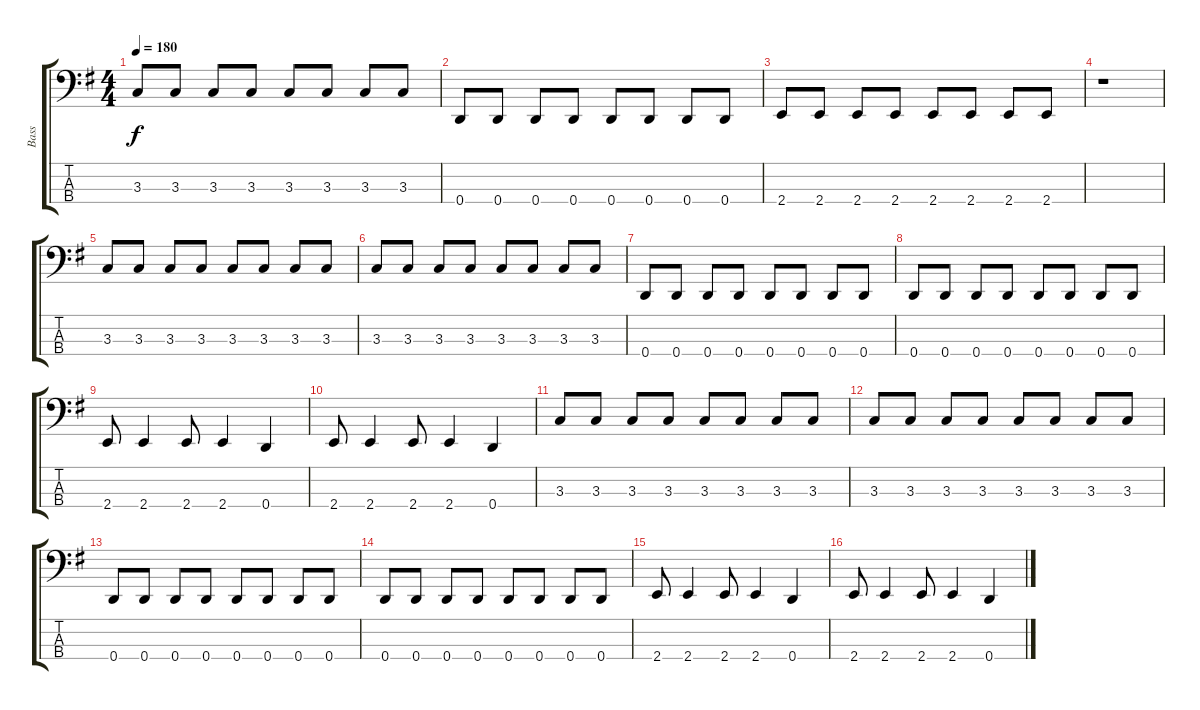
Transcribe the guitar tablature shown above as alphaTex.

\track ("Bass" "Bass") {instrument electricbassfinger}
\staff {score tabs}
\tuning (G2 D2 A1 D1) {hide}
\ts (4 4)
\tempo 180
\clef f4
\ks g
3.3.8{dy f} 3.3.8 3.3.8 3.3.8 3.3.8 3.3.8 3.3.8 3.3.8 |
0.4.8 0.4.8 0.4.8 0.4.8 0.4.8 0.4.8 0.4.8 0.4.8 |
2.4.8 2.4.8 2.4.8 2.4.8 2.4.8 2.4.8 2.4.8 2.4.8 |
r.1 |
3.3.8 3.3.8 3.3.8 3.3.8 3.3.8 3.3.8 3.3.8 3.3.8 |
3.3.8 3.3.8 3.3.8 3.3.8 3.3.8 3.3.8 3.3.8 3.3.8 |
0.4.8 0.4.8 0.4.8 0.4.8 0.4.8 0.4.8 0.4.8 0.4.8 |
0.4.8 0.4.8 0.4.8 0.4.8 0.4.8 0.4.8 0.4.8 0.4.8 |
2.4.8 2.4.4 2.4.8 2.4.4 0.4.4 |
2.4.8 2.4.4 2.4.8 2.4.4 0.4.4 |
3.3.8 3.3.8 3.3.8 3.3.8 3.3.8 3.3.8 3.3.8 3.3.8 |
3.3.8 3.3.8 3.3.8 3.3.8 3.3.8 3.3.8 3.3.8 3.3.8 |
0.4.8 0.4.8 0.4.8 0.4.8 0.4.8 0.4.8 0.4.8 0.4.8 |
0.4.8 0.4.8 0.4.8 0.4.8 0.4.8 0.4.8 0.4.8 0.4.8 |
2.4.8 2.4.4 2.4.8 2.4.4 0.4.4 |
2.4.8 2.4.4 2.4.8 2.4.4 0.4.4
